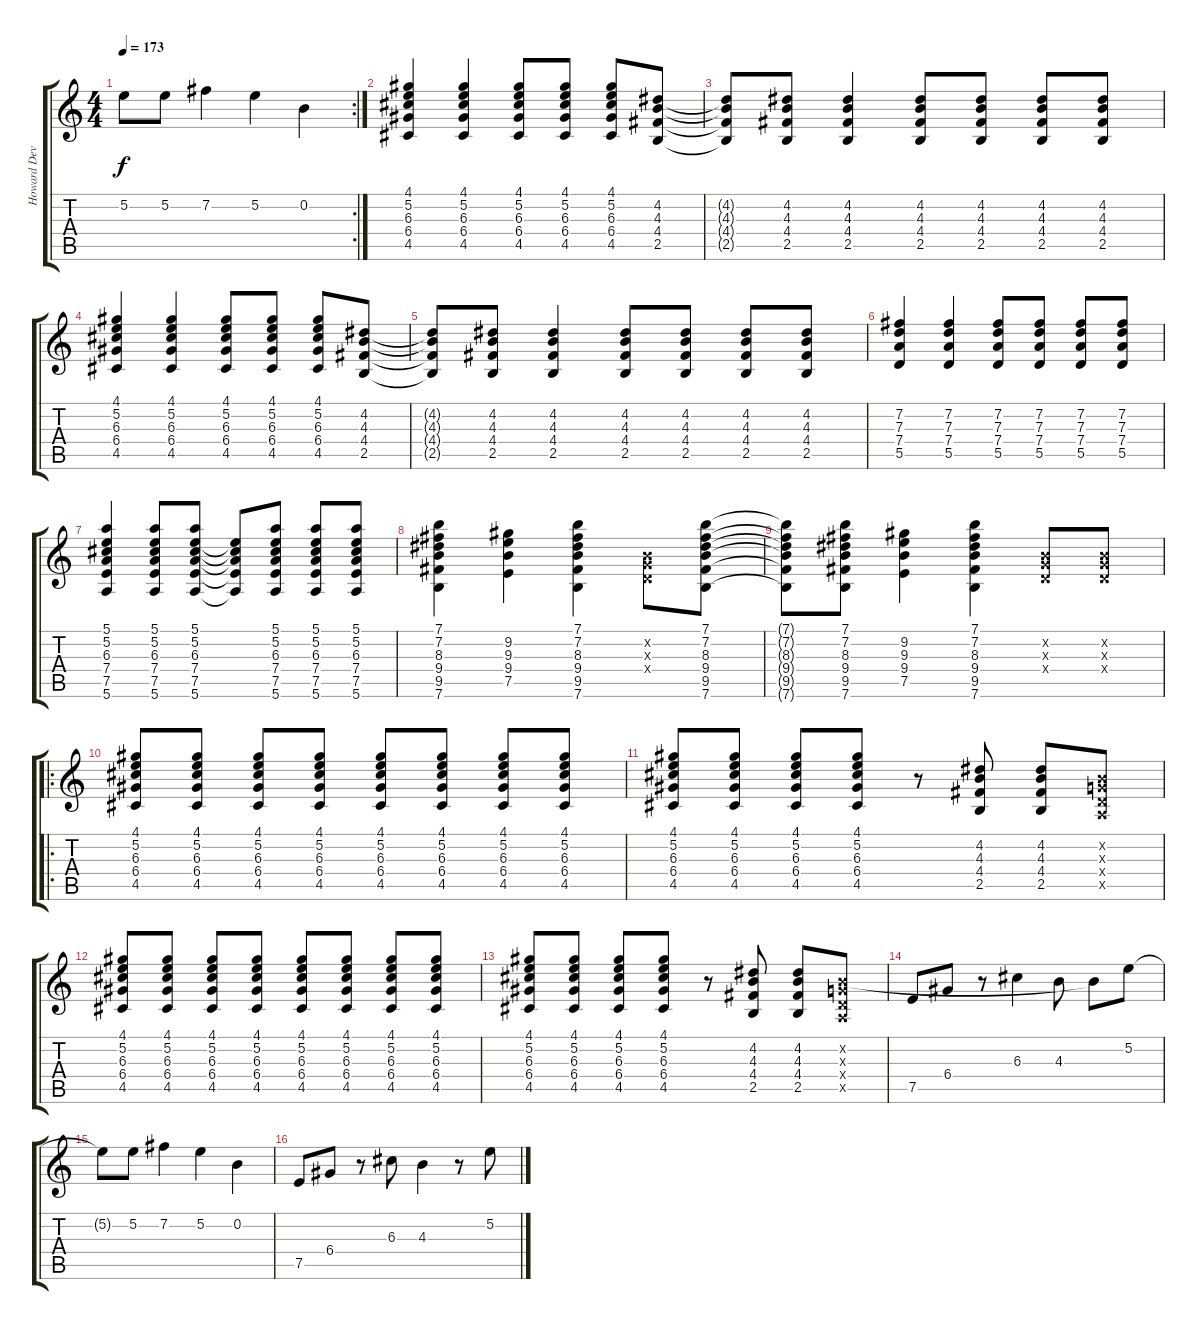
\track ("Howard Devoto" "Howard Dev") {instrument distortionguitar}
\staff {score tabs}
\tuning (E4 B3 G3 D3 A2 E2) {hide}
\rc 2
\ts (4 4)
\tempo 173
\clef g2
\ks c
5.2{t}.8{dy f} 5.2.8 7.2.4 5.2.4 0.2.4 |
(4.1 5.2 6.3 6.4 4.5).4 (4.1 5.2 6.3 6.4 4.5).4 (4.1 5.2 6.3 6.4 4.5).8 (4.1 5.2 6.3 6.4 4.5).8 (4.1 5.2 6.3 6.4 4.5).8 (4.2 4.3 4.4 2.5).8 |
(4.2{t} 4.3{t} 4.4{t} 2.5{t}).8 (4.2 4.3 4.4 2.5).8 (4.2 4.3 4.4 2.5).4 (4.2 4.3 4.4 2.5).8 (4.2 4.3 4.4 2.5).8 (4.2 4.3 4.4 2.5).8 (4.2 4.3 4.4 2.5).8 |
(4.1 5.2 6.3 6.4 4.5).4 (4.1 5.2 6.3 6.4 4.5).4 (4.1 5.2 6.3 6.4 4.5).8 (4.1 5.2 6.3 6.4 4.5).8 (4.1 5.2 6.3 6.4 4.5).8 (4.2 4.3 4.4 2.5).8 |
(4.2{t} 4.3{t} 4.4{t} 2.5{t}).8 (4.2 4.3 4.4 2.5).8 (4.2 4.3 4.4 2.5).4 (4.2 4.3 4.4 2.5).8 (4.2 4.3 4.4 2.5).8 (4.2 4.3 4.4 2.5).8 (4.2 4.3 4.4 2.5).8 |
(7.2 7.3 7.4 5.5).4 (7.2 7.3 7.4 5.5).4 (7.2 7.3 7.4 5.5).8 (7.2 7.3 7.4 5.5).8 (7.2 7.3 7.4 5.5).8 (7.2 7.3 7.4 5.5).8 |
(5.1 5.2 6.3 7.4 7.5 5.6).4 (5.1 5.2 6.3 7.4 7.5 5.6).8 (5.1 5.2 6.3 7.4 7.5 5.6).8 (5.2{t} 6.3{t} 7.4{t} 7.5{t} 5.6{t}).8 (5.1 5.2 6.3 7.4 7.5 5.6).8 (5.1 5.2 6.3 7.4 7.5 5.6).8 (5.1 5.2 6.3 7.4 7.5 5.6).8 |
(7.1 7.2 8.3 9.4 9.5 7.6).4 (9.2 9.3 9.4 7.5).4 (7.1 7.2 8.3 9.4 9.5 7.6).4 (0.2{x} 0.3{x} 0.4{x}).8 (7.1 7.2 8.3 9.4 9.5 7.6).8 |
(7.1{t} 7.2{t} 8.3{t} 9.4{t} 9.5{t} 7.6{t}).8 (7.1 7.2 8.3 9.4 9.5 7.6).8 (9.2 9.3 9.4 7.5).4 (7.1 7.2 8.3 9.4 9.5 7.6).4 (0.2{x} 0.3{x} 0.4{x}).8 (0.2{x} 0.3{x} 0.4{x}).8 |
\ro
(4.1 5.2 6.3 6.4 4.5).8 (4.1 5.2 6.3 6.4 4.5).8 (4.1 5.2 6.3 6.4 4.5).8 (4.1 5.2 6.3 6.4 4.5).8 (4.1 5.2 6.3 6.4 4.5).8 (4.1 5.2 6.3 6.4 4.5).8 (4.1 5.2 6.3 6.4 4.5).8 (4.1 5.2 6.3 6.4 4.5).8 |
(4.1 5.2 6.3 6.4 4.5).8 (4.1 5.2 6.3 6.4 4.5).8 (4.1 5.2 6.3 6.4 4.5).8 (4.1 5.2 6.3 6.4 4.5).8 r.8 (4.2 4.3 4.4 2.5).8 (4.2 4.3 4.4 2.5).8 (0.2{x} 0.3{x} 0.4{x} 0.5{x}).8 |
(4.1 5.2 6.3 6.4 4.5).8 (4.1 5.2 6.3 6.4 4.5).8 (4.1 5.2 6.3 6.4 4.5).8 (4.1 5.2 6.3 6.4 4.5).8 (4.1 5.2 6.3 6.4 4.5).8 (4.1 5.2 6.3 6.4 4.5).8 (4.1 5.2 6.3 6.4 4.5).8 (4.1 5.2 6.3 6.4 4.5).8 |
(4.1 5.2 6.3 6.4 4.5).8 (4.1 5.2 6.3 6.4 4.5).8 (4.1 5.2 6.3 6.4 4.5).8 (4.1 5.2 6.3 6.4 4.5).8 r.8 (4.2 4.3 4.4 2.5).8 (4.2 4.3 4.4 2.5).8 (0.2{x} 0.3{x} 0.4{x} 0.5{x}).8 |
7.5.8 6.4.8 r.8 6.3.4 4.3.8 0.2{t}.8 5.2.8 |
5.2{t}.8 5.2.8 7.2.4 5.2.4 0.2.4 |
7.5.8 6.4.8 r.8 6.3.8 4.3.4 r.8 5.2.8
